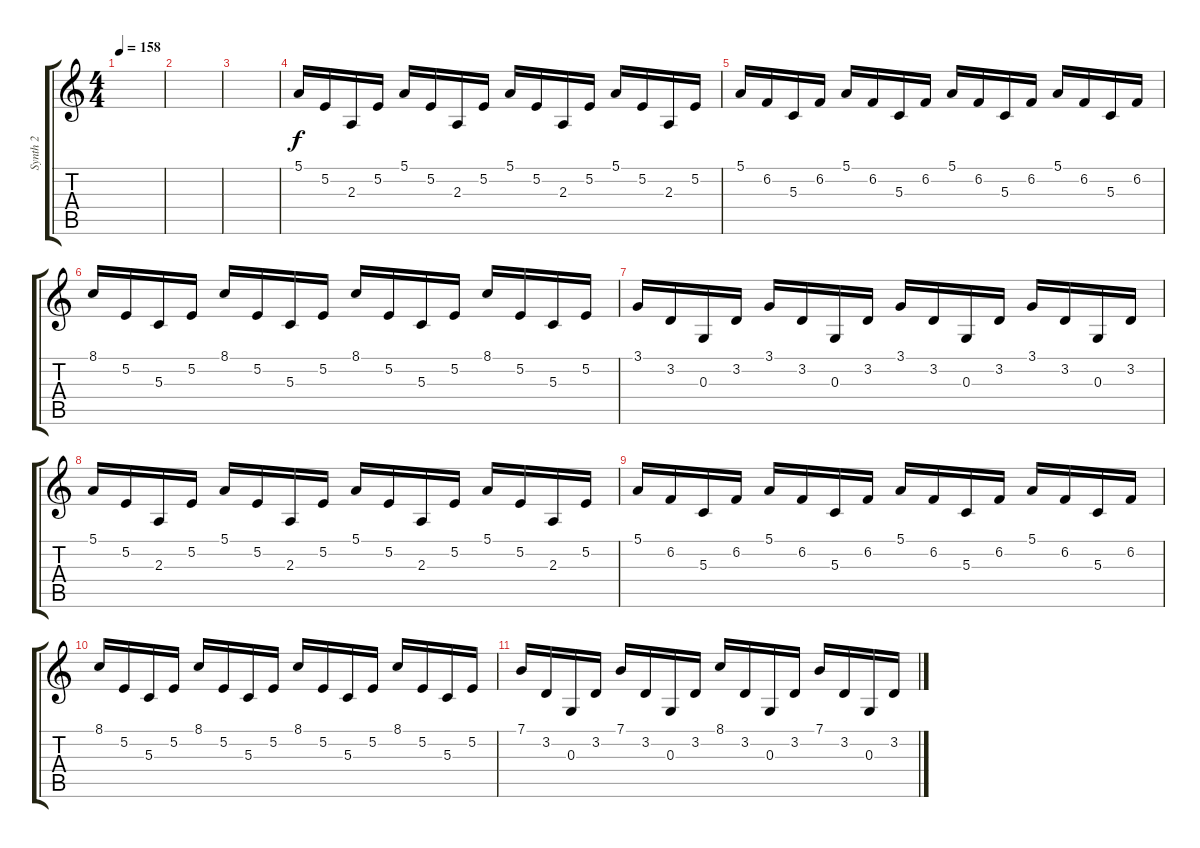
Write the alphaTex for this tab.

\track ("Synth 2" "Synth 2") {instrument harpsichord}
\staff {score tabs}
\tuning (E4 B3 G3 D3 A2 E2) {hide}
\ts (4 4)
\tempo 158
\clef g2
\ks c
|
|
|
5.1.16 5.2.16 2.3.16 5.2.16 5.1.16 5.2.16 2.3.16 5.2.16 5.1.16 5.2.16 2.3.16 5.2.16 5.1.16 5.2.16 2.3.16 5.2.16 |
5.1.16 6.2.16 5.3.16 6.2.16 5.1.16 6.2.16 5.3.16 6.2.16 5.1.16 6.2.16 5.3.16 6.2.16 5.1.16 6.2.16 5.3.16 6.2.16 |
8.1.16 5.2.16 5.3.16 5.2.16 8.1.16 5.2.16 5.3.16 5.2.16 8.1.16 5.2.16 5.3.16 5.2.16 8.1.16 5.2.16 5.3.16 5.2.16 |
3.1.16 3.2.16 0.3.16 3.2.16 3.1.16 3.2.16 0.3.16 3.2.16 3.1.16 3.2.16 0.3.16 3.2.16 3.1.16 3.2.16 0.3.16 3.2.16 |
5.1.16 5.2.16 2.3.16 5.2.16 5.1.16 5.2.16 2.3.16 5.2.16 5.1.16 5.2.16 2.3.16 5.2.16 5.1.16 5.2.16 2.3.16 5.2.16 |
5.1.16 6.2.16 5.3.16 6.2.16 5.1.16 6.2.16 5.3.16 6.2.16 5.1.16 6.2.16 5.3.16 6.2.16 5.1.16 6.2.16 5.3.16 6.2.16 |
8.1.16 5.2.16 5.3.16 5.2.16 8.1.16 5.2.16 5.3.16 5.2.16 8.1.16 5.2.16 5.3.16 5.2.16 8.1.16 5.2.16 5.3.16 5.2.16 |
7.1.16 3.2.16 0.3.16 3.2.16 7.1.16 3.2.16 0.3.16 3.2.16 8.1.16 3.2.16 0.3.16 3.2.16 7.1.16 3.2.16 0.3.16 3.2.16
